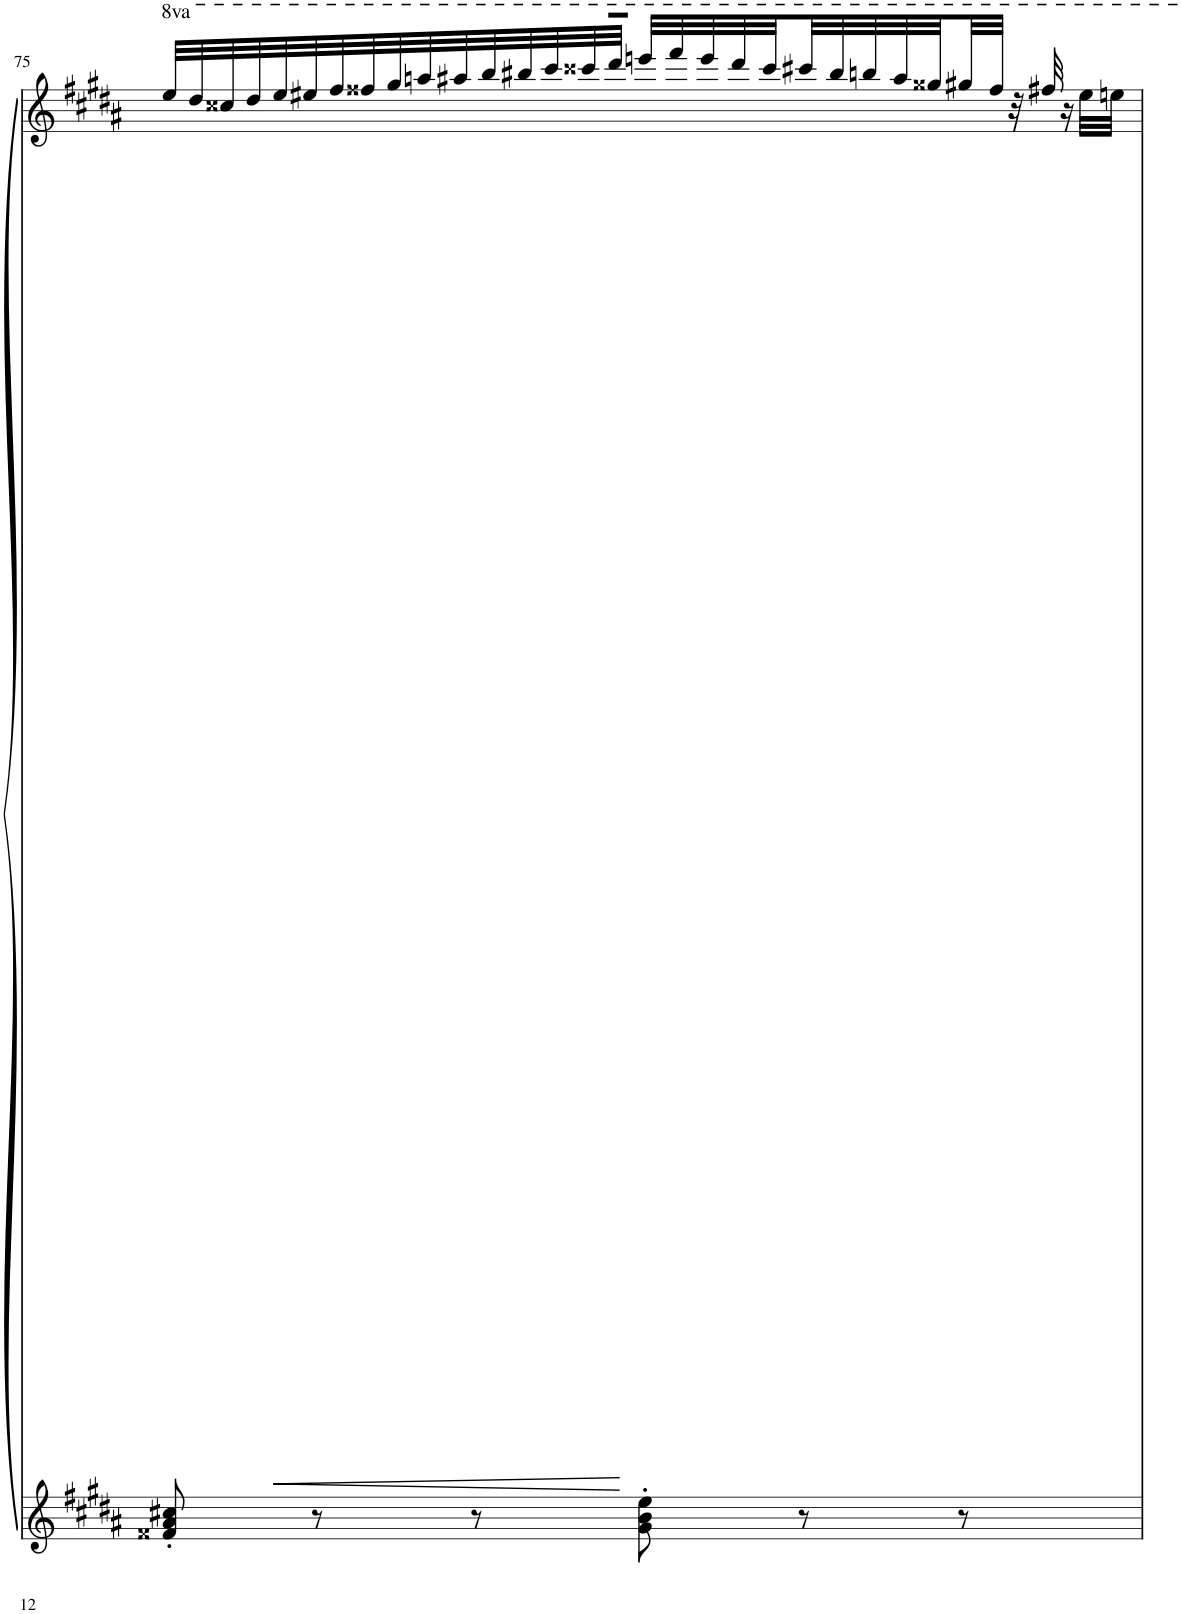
**kern	**kern	**dynam
*part1	*part1	*part1
*staff2	*staff1	*staff1/2
*I"Piano	*	*
*I'Pno	*	*
!!LO:PB:g=z
*clefG2	*clefG2	*
*k[f#c#g#d#a#]	*k[f#c#g#d#a#]	*
*M6/8	*M6/8	*
*	*Xtuplet	*
=75	=75	=75
8f##X/' 8a#/' 8cc#X/'	128%3eee/LLL	.
.	128%3ddd#/	.
.	128%3ccc##X/	.
.	128%3ddd#/	.
!	!	!LO:HP:b
.	128%3eee/	<
.	128%3eee#X/	.
8r	.	.
.	128%3fff#/	.
.	128%3fff##X/	.
.	128%3ggg#/	.
.	128%3aaan/	.
.	128%3aaa#X/	.
8r	.	.
.	128%3bbb/	.
.	128%3bbb#X/	.
.	128%3cccc#/	.
.	128%3cccc##X/	.
.	128%3dddd#/JJJ	[
8g#\' 8b\' 8ee\'	80.eeeen/LLL	.
.	160ryy	.
.	80.ffff#/	.
.	160ryy	.
.	80.eeee/	.
.	160ryy	.
.	80.dddd#/	.
.	160ryy	.
.	80.cccc##/	.
.	160ryy	.
8r	80.cccc#X/	.
.	160ryy	.
.	80.bbb#/	.
.	160ryy	.
.	80.bbbn/	.
.	160ryy	.
.	80.aaa#/	.
.	160ryy	.
.	80.ggg##X/	.
.	160ryy	.
8r	80.ggg#X/	.
.	160ryy	.
.	80.fff##/JJJ	.
.	32r	.
.	80.fff#X/	.
.	16r	.
160%11ryy	.	.
.	80.eee#\LLL	.
.	80.eeen\JJJ	.
=	=	=
*-	*-	*-
